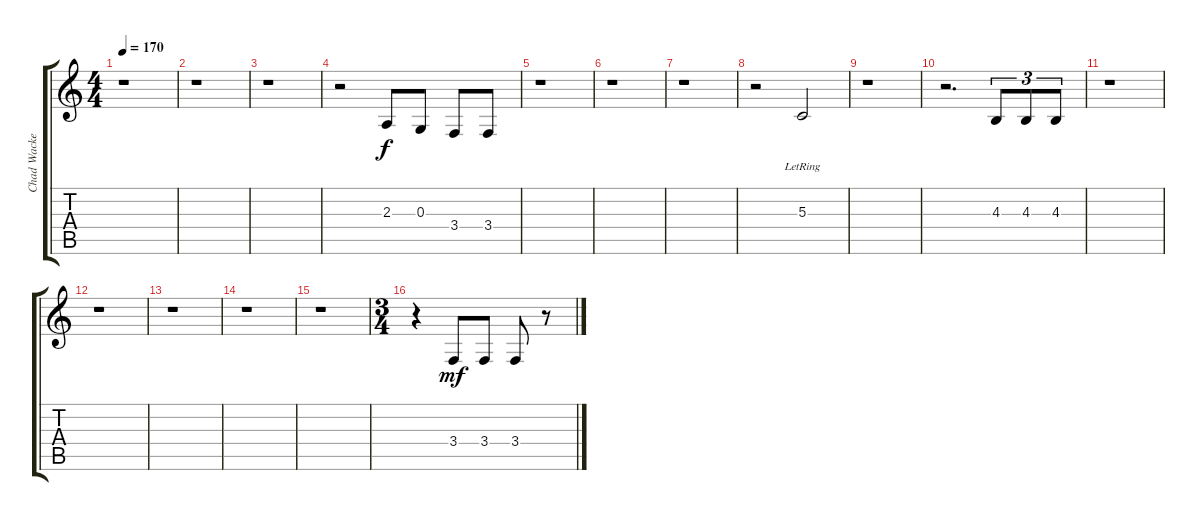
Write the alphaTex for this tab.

\track ("Chad Wackerman - Synth Drum's" "Chad Wacke") {instrument synthdrum}
\staff {score tabs}
\tuning (E4 B3 G3 D3 A2 E2) {hide}
\ts (4 4)
\tempo 170
\clef g2
\ks c
r.1{dy f} |
r.1 |
r.1 |
r.2 2.3.8 0.3.8 3.4.8 3.4.8 |
r.1 |
r.1 |
r.1 |
r.2 5.3{lr}.2 |
r.1 |
r.2{d} 4.3.8{tu (3 2)} 4.3.8{tu (3 2)} 4.3.8{tu (3 2)} |
r.1 |
r.1 |
r.1 |
r.1 |
r.1 |
\ts (3 4)
r.4 3.4.8{dy mf} 3.4.8 3.4.8 r.8
